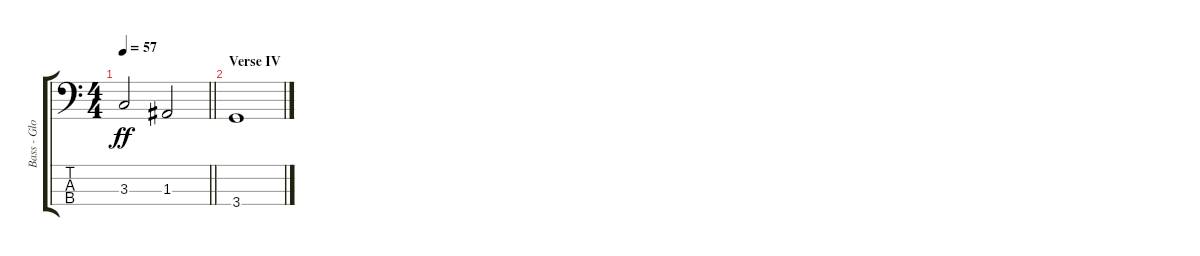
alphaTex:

\track ("Bass - Glover  - Димон" "Bass - Glo") {instrument electricbassfinger}
\staff {score tabs}
\tuning (G2 D2 A1 E1) {hide}
\ts (4 4)
\tempo 57
\clef f4
\barLineRight lightlight
\ks c
3.3.2{dy ff} 1.3.2 |
\section ("" "Verse IV")
3.4.1
